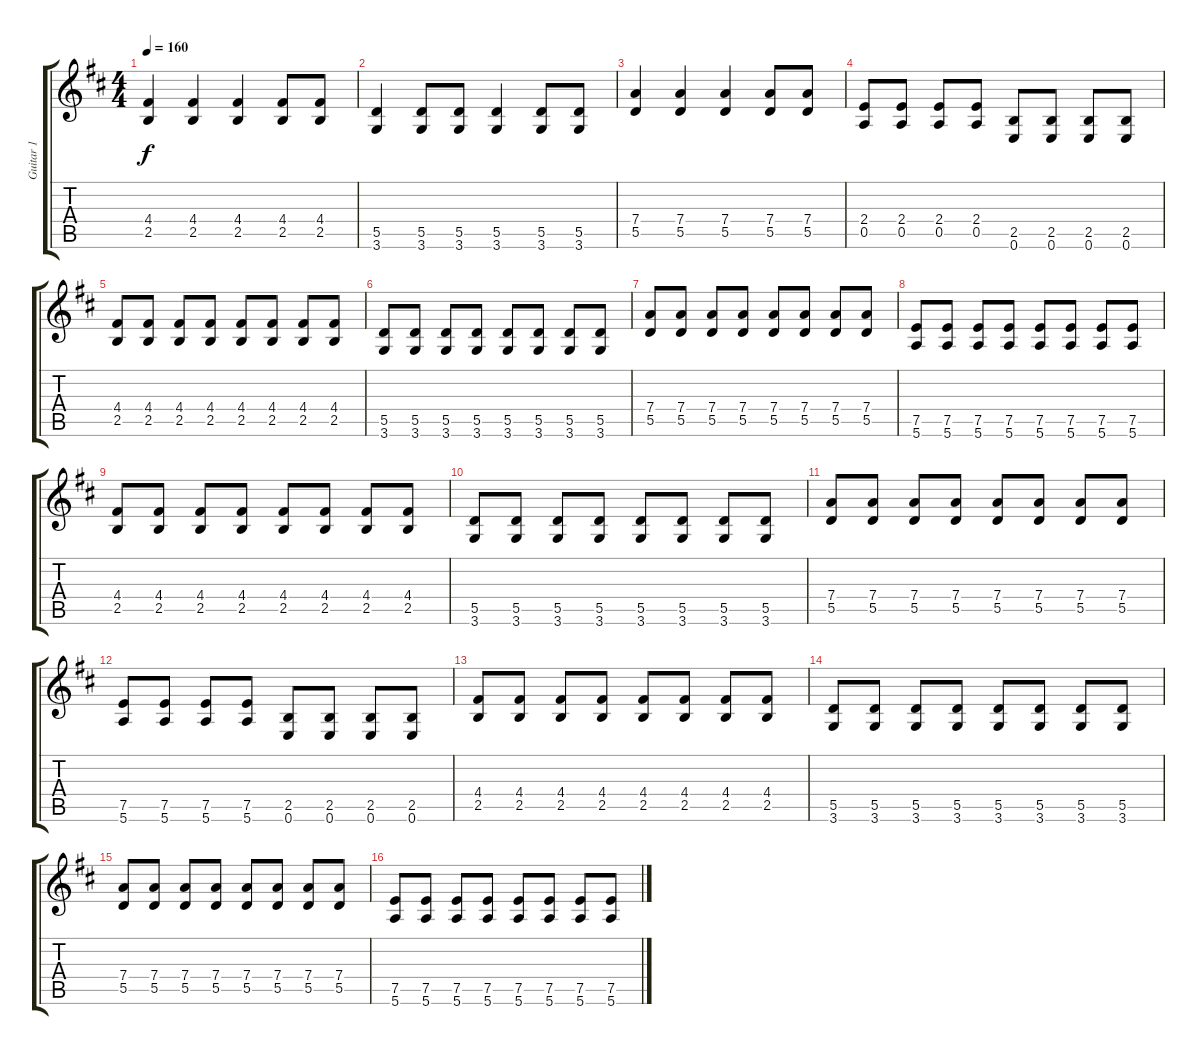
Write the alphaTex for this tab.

\track ("Guitar 1" "Guitar 1") {instrument distortionguitar}
\staff {score tabs}
\tuning (E4 B3 G3 D3 A2 E2) {hide}
\ts (4 4)
\tempo 160
\clef g2
\ks d
(4.4 2.5).4{dy f} (4.4 2.5).4 (4.4 2.5).4 (4.4 2.5).8 (4.4 2.5).8 |
(5.5 3.6).4 (5.5 3.6).8 (5.5 3.6).8 (5.5 3.6).4 (5.5 3.6).8 (5.5 3.6).8 |
(7.4 5.5).4 (7.4 5.5).4 (7.4 5.5).4 (7.4 5.5).8 (7.4 5.5).8 |
(2.4 0.5).8 (2.4 0.5).8 (2.4 0.5).8 (2.4 0.5).8 (2.5 0.6).8 (2.5 0.6).8 (2.5 0.6).8 (2.5 0.6).8 |
(4.4 2.5).8 (4.4 2.5).8 (4.4 2.5).8 (4.4 2.5).8 (4.4 2.5).8 (4.4 2.5).8 (4.4 2.5).8 (4.4 2.5).8 |
(5.5 3.6).8 (5.5 3.6).8 (5.5 3.6).8 (5.5 3.6).8 (5.5 3.6).8 (5.5 3.6).8 (5.5 3.6).8 (5.5 3.6).8 |
(7.4 5.5).8 (7.4 5.5).8 (7.4 5.5).8 (7.4 5.5).8 (7.4 5.5).8 (7.4 5.5).8 (7.4 5.5).8 (7.4 5.5).8 |
(7.5 5.6).8 (7.5 5.6).8 (7.5 5.6).8 (7.5 5.6).8 (7.5 5.6).8 (7.5 5.6).8 (7.5 5.6).8 (7.5 5.6).8 |
(4.4 2.5).8 (4.4 2.5).8 (4.4 2.5).8 (4.4 2.5).8 (4.4 2.5).8 (4.4 2.5).8 (4.4 2.5).8 (4.4 2.5).8 |
(5.5 3.6).8 (5.5 3.6).8 (5.5 3.6).8 (5.5 3.6).8 (5.5 3.6).8 (5.5 3.6).8 (5.5 3.6).8 (5.5 3.6).8 |
(7.4 5.5).8 (7.4 5.5).8 (7.4 5.5).8 (7.4 5.5).8 (7.4 5.5).8 (7.4 5.5).8 (7.4 5.5).8 (7.4 5.5).8 |
(7.5 5.6).8 (7.5 5.6).8 (7.5 5.6).8 (7.5 5.6).8 (2.5 0.6).8 (2.5 0.6).8 (2.5 0.6).8 (2.5 0.6).8 |
(4.4 2.5).8 (4.4 2.5).8 (4.4 2.5).8 (4.4 2.5).8 (4.4 2.5).8 (4.4 2.5).8 (4.4 2.5).8 (4.4 2.5).8 |
(5.5 3.6).8 (5.5 3.6).8 (5.5 3.6).8 (5.5 3.6).8 (5.5 3.6).8 (5.5 3.6).8 (5.5 3.6).8 (5.5 3.6).8 |
(7.4 5.5).8 (7.4 5.5).8 (7.4 5.5).8 (7.4 5.5).8 (7.4 5.5).8 (7.4 5.5).8 (7.4 5.5).8 (7.4 5.5).8 |
(7.5 5.6).8 (7.5 5.6).8 (7.5 5.6).8 (7.5 5.6).8 (7.5 5.6).8 (7.5 5.6).8 (7.5 5.6).8 (7.5 5.6).8
